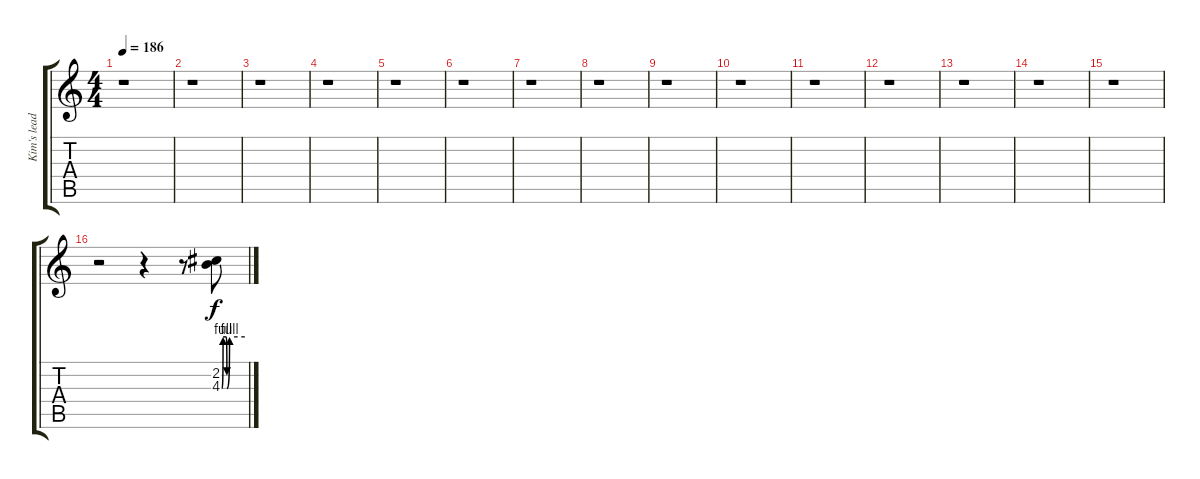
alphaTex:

\track ("Kim's lead guitar" "Kim's lead") {instrument overdrivenguitar}
\staff {score tabs}
\tuning (E4 B3 G3 D3 A2 E2) {hide}
\ts (4 4)
\tempo 186
\clef g2
\ks c
r.1{dy f} |
r.1 |
r.1 |
r.1 |
r.1 |
r.1 |
r.1 |
r.1 |
r.1 |
r.1 |
r.1 |
r.1 |
r.1 |
r.1 |
r.1 |
r.2 r.4 r.8 (2.2 4.3{be (custom 0 0 3 4 11 4 13 0 20 4 60 4)}).8
